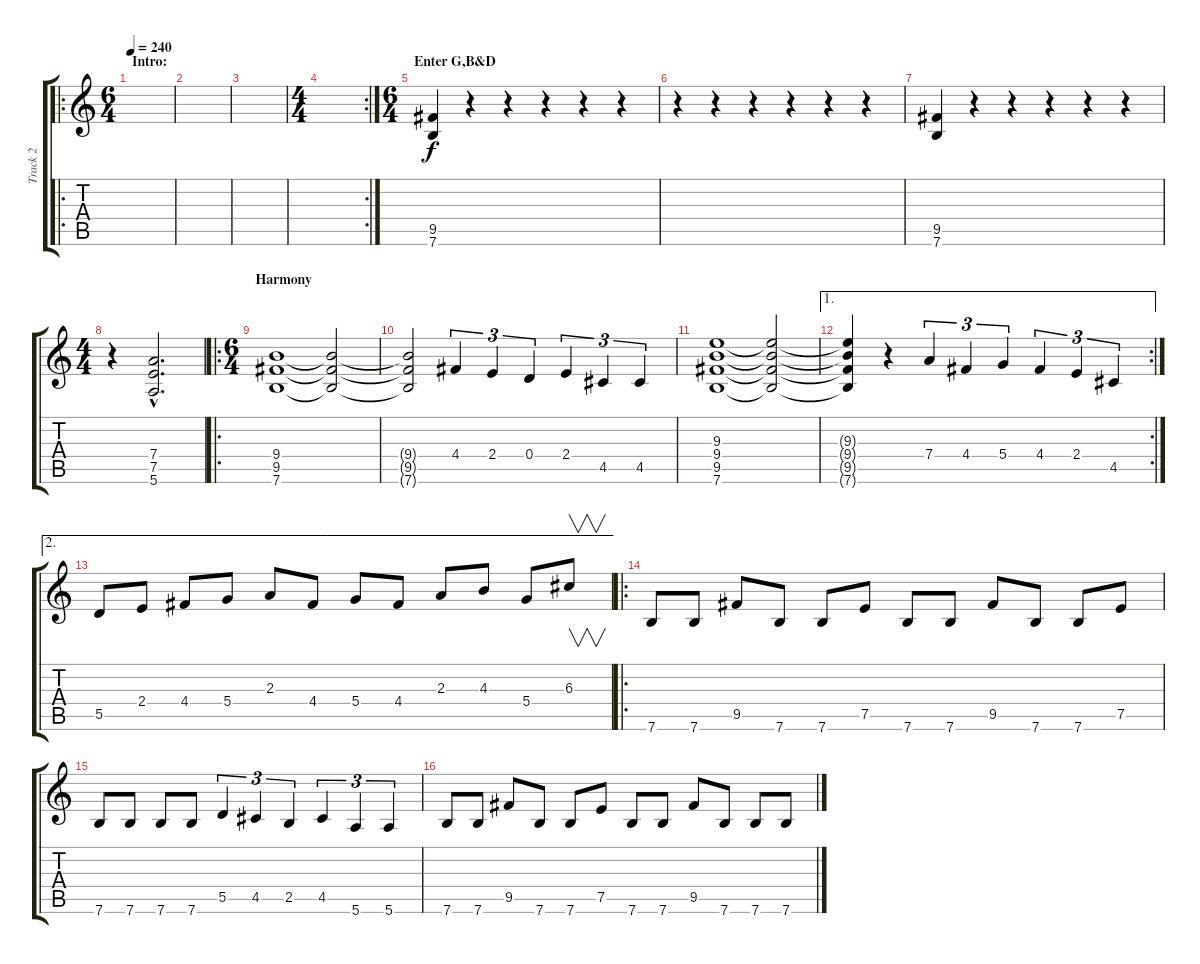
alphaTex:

\track ("Track 2" "Track 2") {instrument distortionguitar}
\staff {score tabs}
\tuning (E4 B3 G3 D3 A2 E2) {hide}
\ro
\ts (6 4)
\section ("" "Intro:")
\tempo 240
\clef g2
\ks c
|
|
|
\rc 2
\ts (4 4)
|
\ts (6 4)
\section ("" "Enter G,B&D")
(9.5 7.6).4 r.4 r.4 r.4 r.4 r.4 |
r.4 r.4 r.4 r.4 r.4 r.4 |
(9.5 7.6).4 r.4 r.4 r.4 r.4 r.4 |
\ts (4 4)
r.4 (7.4{hac} 7.5{hac} 5.6{hac}).2{d} |
\ro
\ts (6 4)
\section ("" "Harmony")
(9.4 9.5 7.6).1 (9.4{t} 9.5{t} 7.6{t}).2 |
(9.4{t} 9.5{t} 7.6{t}).2 4.4.4{tu (3 2)} 2.4.4{tu (3 2)} 0.4.4{tu (3 2)} 2.4.4{tu (3 2)} 4.5.4{tu (3 2)} 4.5.4{tu (3 2)} |
(9.3 9.4 9.5 7.6).1 (9.3{t} 9.4{t} 9.5{t} 7.6{t}).2 |
\ae 1
\rc 2
(9.3{t} 9.4{t} 9.5{t} 7.6{t}).4 r.4 7.4.4{tu (3 2)} 4.4.4{tu (3 2)} 5.4.4{tu (3 2)} 4.4.4{tu (3 2)} 2.4.4{tu (3 2)} 4.5.4{tu (3 2)} |
\ae 2
5.5.8 2.4.8 4.4.8 5.4.8 2.3.8 4.4.8 5.4.8 4.4.8 2.3.8 4.3.8 5.4.8 6.3.8{v} |
\ro
7.6.8{volume 8} 7.6.8 9.5.8 7.6.8 7.6.8 7.5.8 7.6.8 7.6.8 9.5.8 7.6.8 7.6.8 7.5.8 |
7.6.8 7.6.8 7.6.8 7.6.8 5.5.4{tu (3 2)} 4.5.4{tu (3 2)} 2.5.4{tu (3 2)} 4.5.4{tu (3 2)} 5.6.4{tu (3 2)} 5.6.4{tu (3 2)} |
7.6.8 7.6.8 9.5.8 7.6.8 7.6.8 7.5.8 7.6.8 7.6.8 9.5.8 7.6.8 7.6.8 7.6.8
